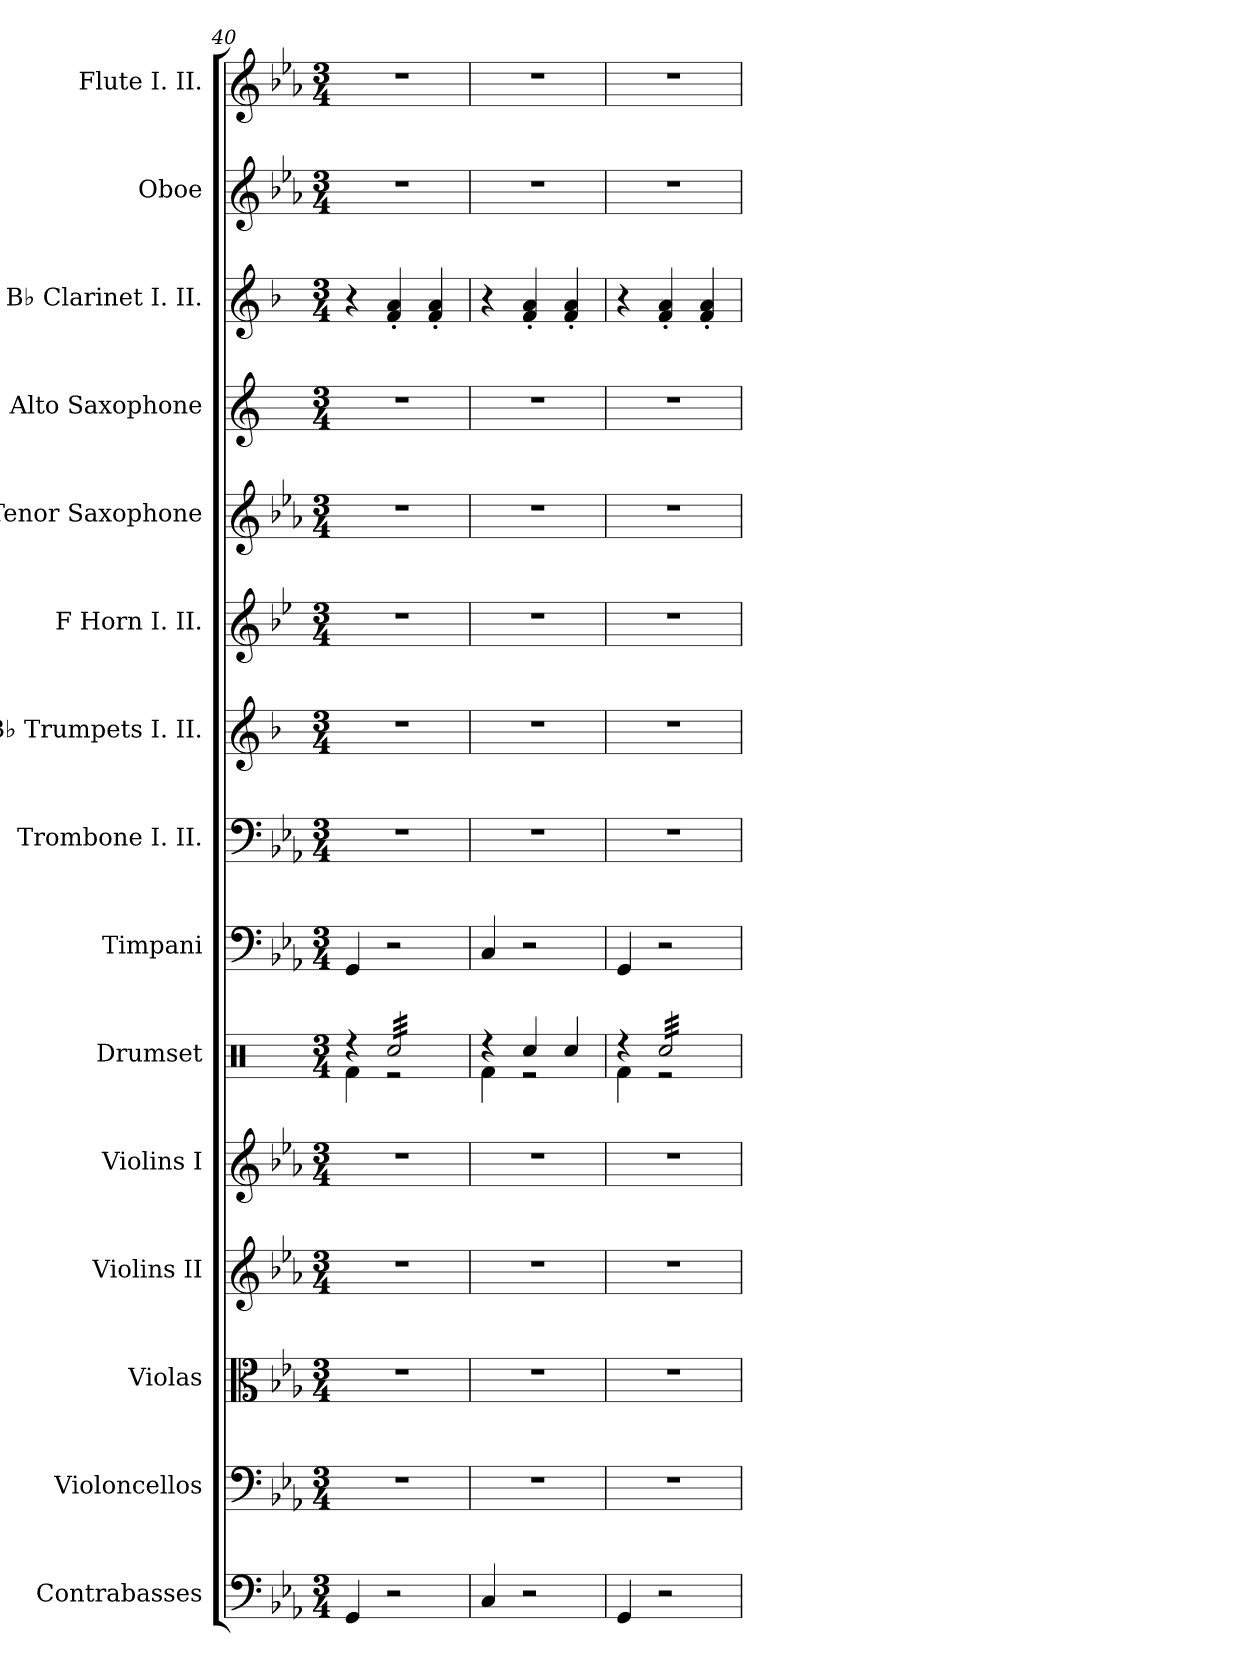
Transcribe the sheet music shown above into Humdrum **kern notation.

**kern	**kern	**kern	**kern	**kern	**kern	**kern	**kern	**kern	**kern	**kern	**kern	**kern	**kern	**kern
*part15	*part14	*part13	*part12	*part11	*part10	*part9	*part8	*part7	*part6	*part5	*part4	*part3	*part2	*part1
*staff15	*staff14	*staff13	*staff12	*staff11	*staff10	*staff9	*staff8	*staff7	*staff6	*staff5	*staff4	*staff3	*staff2	*staff1
*I"Contrabasses	*I"Violoncellos	*I"Violas	*I"Violins II	*I"Violins I	*I"Drumset	*I"Timpani	*I"Trombone I. II.	*I"B♭ Trumpets I. II.	*I"F Horn I. II.	*I"Tenor Saxophone	*I"Alto Saxophone	*I"B♭ Clarinet  I. II.	*I"Oboe	*I"Flute I. II.
*I'Cb.	*I'Vc.	*I'Vla.	*I'Vln. II	*I'Vln. I	*I'Drs.	*I'Timp.	*I'Tbn. I. II.	*I'B♭ Tpt. I. II.	*I'F Hn. I. II.	*I'T. Sax.	*I'A. Sax.	*I'B♭ Cl. I. II.	*I'Ob.	*I'Fl. I. II.
*clefF4	*clefF4	*clefC3	*clefG2	*clefG2	*clefX	*clefF4	*clefF4	*clefG2	*clefG2	*clefG2	*clefG2	*clefG2	*clefG2	*clefG2
*ITrd7c12	*	*	*	*	*	*	*	*ITrd1c2	*ITrd4c7	*ITrd8c14	*ITrd5c9	*ITrd1c2	*	*
*k[b-e-a-]	*k[b-e-a-]	*k[b-e-a-]	*k[b-e-a-]	*k[b-e-a-]	*k[]	*k[b-e-a-]	*k[b-e-a-]	*k[b-e-a-]	*k[b-e-a-]	*k[b-e-a-]	*k[b-e-a-]	*k[b-e-a-]	*k[b-e-a-]	*k[b-e-a-]
*M3/4	*M3/4	*M3/4	*M3/4	*M3/4	*M3/4	*M3/4	*M3/4	*M3/4	*M3/4	*M3/4	*M3/4	*M3/4	*M3/4	*M3/4
=40	=40	=40	=40	=40	=40	=40	=40	=40	=40	=40	=40	=40	=40	=40
*	*	*	*	*	*^	*	*	*	*	*	*	*	*	*
4GGG/	2.r	2.r	2.r	2.r	4r	4Rf\	4GG/	2.r	2.r	2.r	2.r	2.r	4r	2.r	2.r
*	*	*	*	*	*tremolo	*	*	*	*	*	*	*	*	*	*
2r	.	.	.	.	32Rcc/LLL	2r	2r	.	.	.	.	.	4e-/' 4g/'	.	.
.	.	.	.	.	32Rcc/	.	.	.	.	.	.	.	.	.	.
.	.	.	.	.	32Rcc/	.	.	.	.	.	.	.	.	.	.
.	.	.	.	.	32Rcc/	.	.	.	.	.	.	.	.	.	.
.	.	.	.	.	32Rcc/	.	.	.	.	.	.	.	.	.	.
.	.	.	.	.	32Rcc/	.	.	.	.	.	.	.	.	.	.
.	.	.	.	.	32Rcc/	.	.	.	.	.	.	.	.	.	.
.	.	.	.	.	32Rcc/	.	.	.	.	.	.	.	.	.	.
.	.	.	.	.	32Rcc/	.	.	.	.	.	.	.	4e-/' 4g/'	.	.
.	.	.	.	.	32Rcc/	.	.	.	.	.	.	.	.	.	.
.	.	.	.	.	32Rcc/	.	.	.	.	.	.	.	.	.	.
.	.	.	.	.	32Rcc/	.	.	.	.	.	.	.	.	.	.
.	.	.	.	.	32Rcc/	.	.	.	.	.	.	.	.	.	.
.	.	.	.	.	32Rcc/	.	.	.	.	.	.	.	.	.	.
.	.	.	.	.	32Rcc/	.	.	.	.	.	.	.	.	.	.
.	.	.	.	.	32Rcc/JJJ	.	.	.	.	.	.	.	.	.	.
*	*	*	*	*	*Xtremolo	*	*	*	*	*	*	*	*	*	*
=41	=41	=41	=41	=41	=41	=41	=41	=41	=41	=41	=41	=41	=41	=41	=41
4CC/	2.r	2.r	2.r	2.r	4r	4Rf\	4C/	2.r	2.r	2.r	2.r	2.r	4r	2.r	2.r
2r	.	.	.	.	4Rcc/	2r	2r	.	.	.	.	.	4e-/' 4g/'	.	.
.	.	.	.	.	4Rcc/	.	.	.	.	.	.	.	4e-/' 4g/'	.	.
=42	=42	=42	=42	=42	=42	=42	=42	=42	=42	=42	=42	=42	=42	=42	=42
4GGG/	2.r	2.r	2.r	2.r	4r	4Rf\	4GG/	2.r	2.r	2.r	2.r	2.r	4r	2.r	2.r
*	*	*	*	*	*tremolo	*	*	*	*	*	*	*	*	*	*
2r	.	.	.	.	32Rcc/LLL	2r	2r	.	.	.	.	.	4e-/' 4g/'	.	.
.	.	.	.	.	32Rcc/	.	.	.	.	.	.	.	.	.	.
.	.	.	.	.	32Rcc/	.	.	.	.	.	.	.	.	.	.
.	.	.	.	.	32Rcc/	.	.	.	.	.	.	.	.	.	.
.	.	.	.	.	32Rcc/	.	.	.	.	.	.	.	.	.	.
.	.	.	.	.	32Rcc/	.	.	.	.	.	.	.	.	.	.
.	.	.	.	.	32Rcc/	.	.	.	.	.	.	.	.	.	.
.	.	.	.	.	32Rcc/	.	.	.	.	.	.	.	.	.	.
.	.	.	.	.	32Rcc/	.	.	.	.	.	.	.	4e-/' 4g/'	.	.
.	.	.	.	.	32Rcc/	.	.	.	.	.	.	.	.	.	.
.	.	.	.	.	32Rcc/	.	.	.	.	.	.	.	.	.	.
.	.	.	.	.	32Rcc/	.	.	.	.	.	.	.	.	.	.
.	.	.	.	.	32Rcc/	.	.	.	.	.	.	.	.	.	.
.	.	.	.	.	32Rcc/	.	.	.	.	.	.	.	.	.	.
.	.	.	.	.	32Rcc/	.	.	.	.	.	.	.	.	.	.
.	.	.	.	.	32Rcc/JJJ	.	.	.	.	.	.	.	.	.	.
*	*	*	*	*	*Xtremolo	*	*	*	*	*	*	*	*	*	*
*	*	*	*	*	*v	*v	*	*	*	*	*	*	*	*	*
=	=	=	=	=	=	=	=	=	=	=	=	=	=	=
*-	*-	*-	*-	*-	*-	*-	*-	*-	*-	*-	*-	*-	*-	*-
